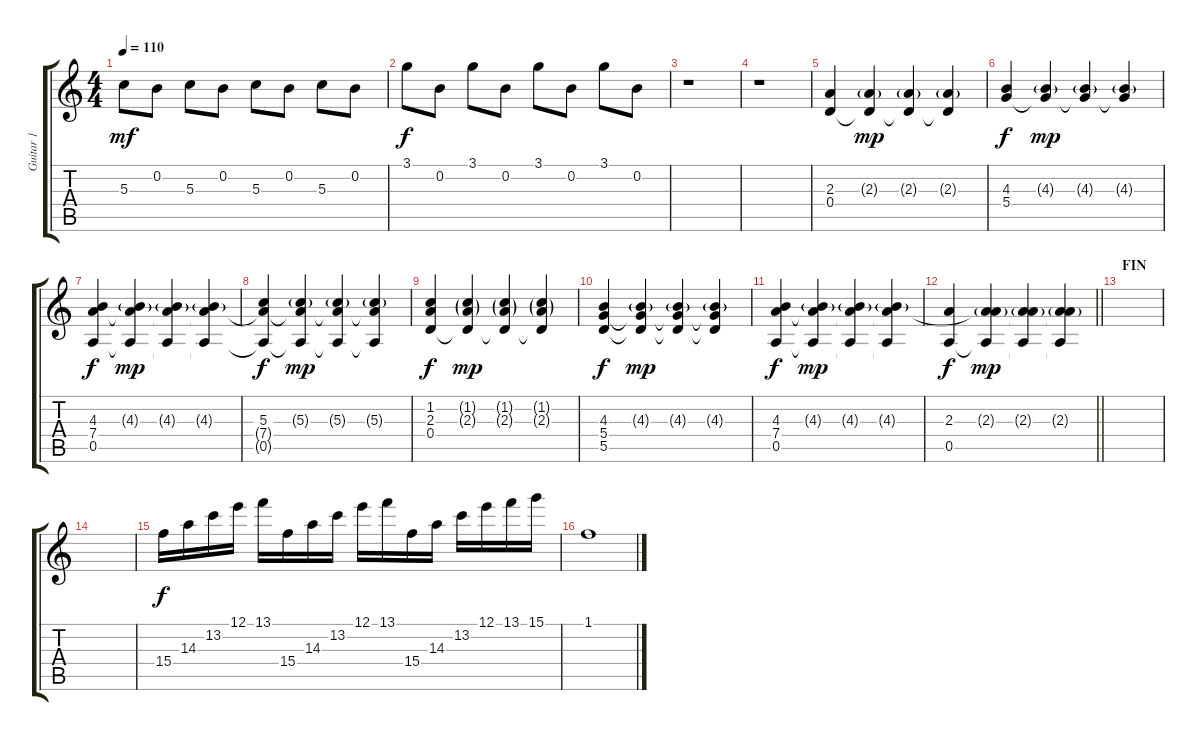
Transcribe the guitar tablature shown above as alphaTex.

\track ("Guitar 1" "Guitar 1") {instrument acousticguitarsteel}
\staff {score tabs}
\tuning (E4 B3 G3 D3 A2 D2) {hide}
\ts (4 4)
\tempo 110
\clef g2
\ks c
5.3.8{dy mf} 0.2.8 5.3.8 0.2.8 5.3.8 0.2.8 5.3.8 0.2.8 |
3.1.8{dy f} 0.2.8 3.1.8 0.2.8 3.1.8 0.2.8 3.1.8 0.2.8 |
r.1 |
r.1 |
(2.3 0.4).4 (2.3{g} 0.4{t}).4{dy mp} (2.3{g} 0.4{t}).4 (2.3{g} 0.4{t}).4 |
(4.3 5.4).4{dy f} (4.3{g} 5.4{t}).4{dy mp} (4.3{g} 5.4{t}).4 (4.3{g} 5.4{t}).4 |
(4.3 7.4 0.5).4{dy f} (4.3{g} 7.4{t} 0.5{t}).4{dy mp} (4.3{g} 7.4{t} 0.5{t}).4 (4.3{g} 7.4{t} 0.5{t}).4 |
(5.3 7.4{t} 0.5{t}).4{dy f} (5.3{g} 7.4{t} 0.5{t}).4{dy mp} (5.3{g} 7.4{t} 0.5{t}).4 (5.3{g} 7.4{t} 0.5{t}).4 |
(1.2 2.3 0.4).4{dy f} (1.2{g} 2.3{g} 0.4{t}).4{dy mp} (1.2{g} 2.3{g} 0.4{t}).4 (1.2{g} 2.3{g} 0.4{t}).4 |
(4.3 5.4 5.5).4{dy f} (4.3{g} 5.4{t} 5.5{t}).4{dy mp} (4.3{g} 5.4{t} 5.5{t}).4 (4.3{g} 5.4{t} 5.5{t}).4 |
(4.3 7.4 0.5).4{dy f} (4.3{g} 7.4{t} 0.5{t}).4{dy mp} (4.3{g} 7.4{t} 0.5{t}).4 (4.3{g} 7.4{t} 0.5{t}).4 |
\barLineRight lightlight
(2.3 0.5).4{dy f} (2.3{g} 7.4{t} 0.5{t}).4{dy mp} (2.3{g} 7.4{t} 0.5{t}).4 (2.3{g} 7.4{t} 0.5{t}).4 |
\section ("" "FIN")
|
|
15.4.16{dy f} 14.3.16 13.2.16 12.1.16 13.1.16 15.4.16 14.3.16 13.2.16 12.1.16 13.1.16 15.4.16 14.3.16 13.2.16 12.1.16 13.1.16 15.1.16 |
1.1.1
